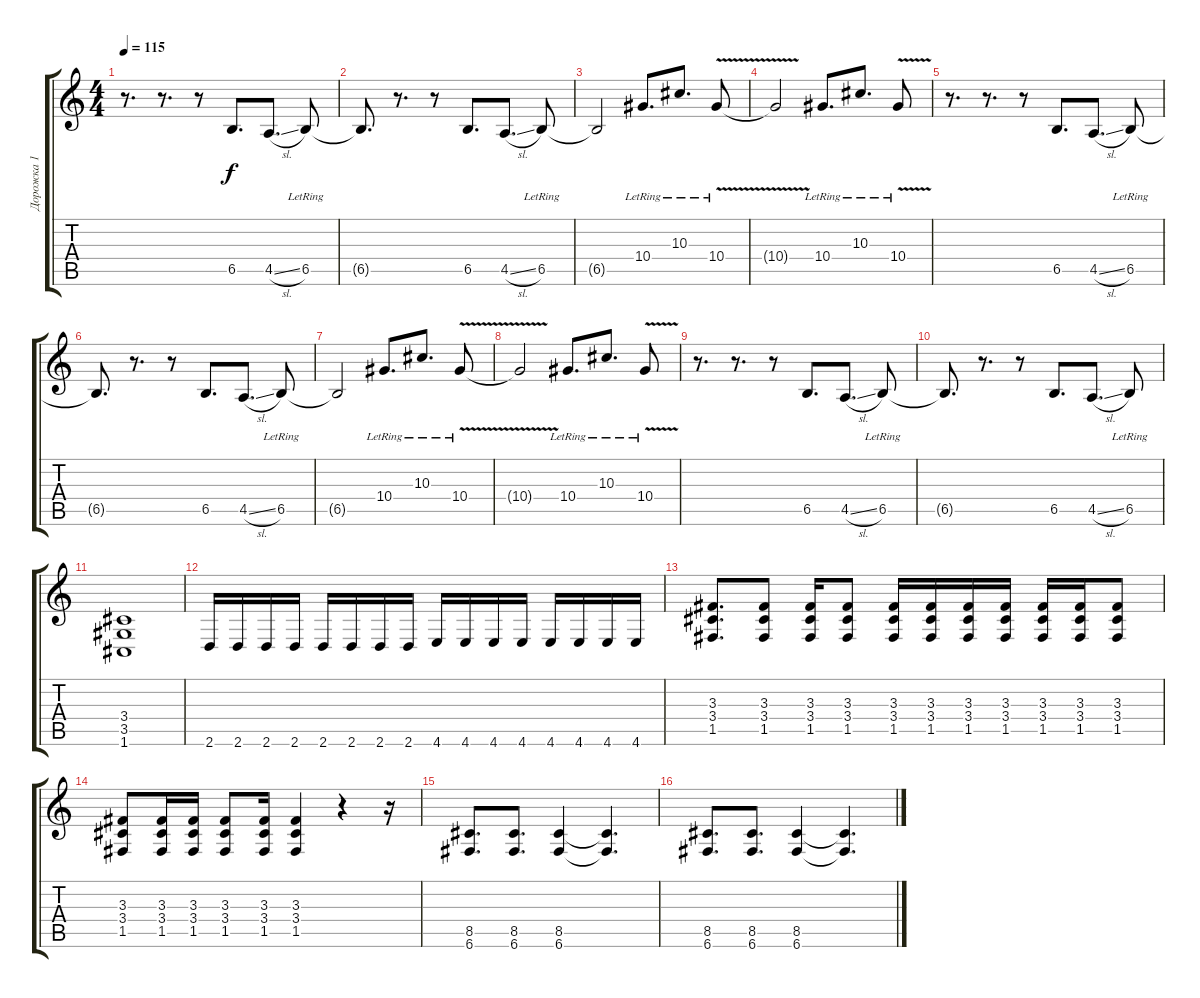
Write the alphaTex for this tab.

\track ("Дорожка 1" "Дорожка 1") {instrument overdrivenguitar}
\staff {score tabs}
\tuning (C4 G3 Eb3 Bb2 F2 C2) {hide}
\ts (4 4)
\tempo 115
\clef g2
\ks c
r.8{d dy f} r.8{d} r.8 6.5.8{d} 4.5{sl}.8{d} 6.5{lr}.8 |
6.5{t}.8{d} r.8{d} r.8 6.5.8{d} 4.5{sl}.8{d} 6.5{lr}.8 |
6.5{t}.2 10.4{lr}.8{d} 10.3{lr}.8{d} 10.4{v lr}.8 |
10.4{t}.2 10.4{lr}.8{d} 10.3{lr}.8{d} 10.4{v lr}.8 |
r.8{d} r.8{d} r.8 6.5.8{d} 4.5{sl}.8{d} 6.5{lr}.8 |
6.5{t}.8{d} r.8{d} r.8 6.5.8{d} 4.5{sl}.8{d} 6.5{lr}.8 |
6.5{t}.2 10.4{lr}.8{d} 10.3{lr}.8{d} 10.4{v lr}.8 |
10.4{t}.2 10.4{lr}.8{d} 10.3{lr}.8{d} 10.4{v lr}.8 |
r.8{d} r.8{d} r.8 6.5.8{d} 4.5{sl}.8{d} 6.5{lr}.8 |
6.5{t}.8{d} r.8{d} r.8 6.5.8{d} 4.5{sl}.8{d} 6.5{lr}.8 |
(3.4 3.5 1.6).1 |
2.6.16 2.6.16 2.6.16 2.6.16 2.6.16 2.6.16 2.6.16 2.6.16 4.6.16 4.6.16 4.6.16 4.6.16 4.6.16 4.6.16 4.6.16 4.6.16 |
(3.3 3.4 1.5).8{d} (3.3 3.4 1.5).8 (3.3 3.4 1.5).16 (3.3 3.4 1.5).8 (3.3 3.4 1.5).16 (3.3 3.4 1.5).16 (3.3 3.4 1.5).16 (3.3 3.4 1.5).16 (3.3 3.4 1.5).16 (3.3 3.4 1.5).16 (3.3 3.4 1.5).8 |
(3.3 3.4 1.5).8 (3.3 3.4 1.5).16 (3.3 3.4 1.5).16 (3.3 3.4 1.5).8 (3.3 3.4 1.5).16 (3.3 3.4 1.5).4 r.4 r.16 |
(8.5 6.6).8{d instrument overdrivenguitar} (8.5 6.6).8{d} (8.5 6.6).4 (8.5{t} 6.6{t}).4{d} |
(8.5 6.6).8{d} (8.5 6.6).8{d} (8.5 6.6).4 (8.5{t} 6.6{t}).4{d}
